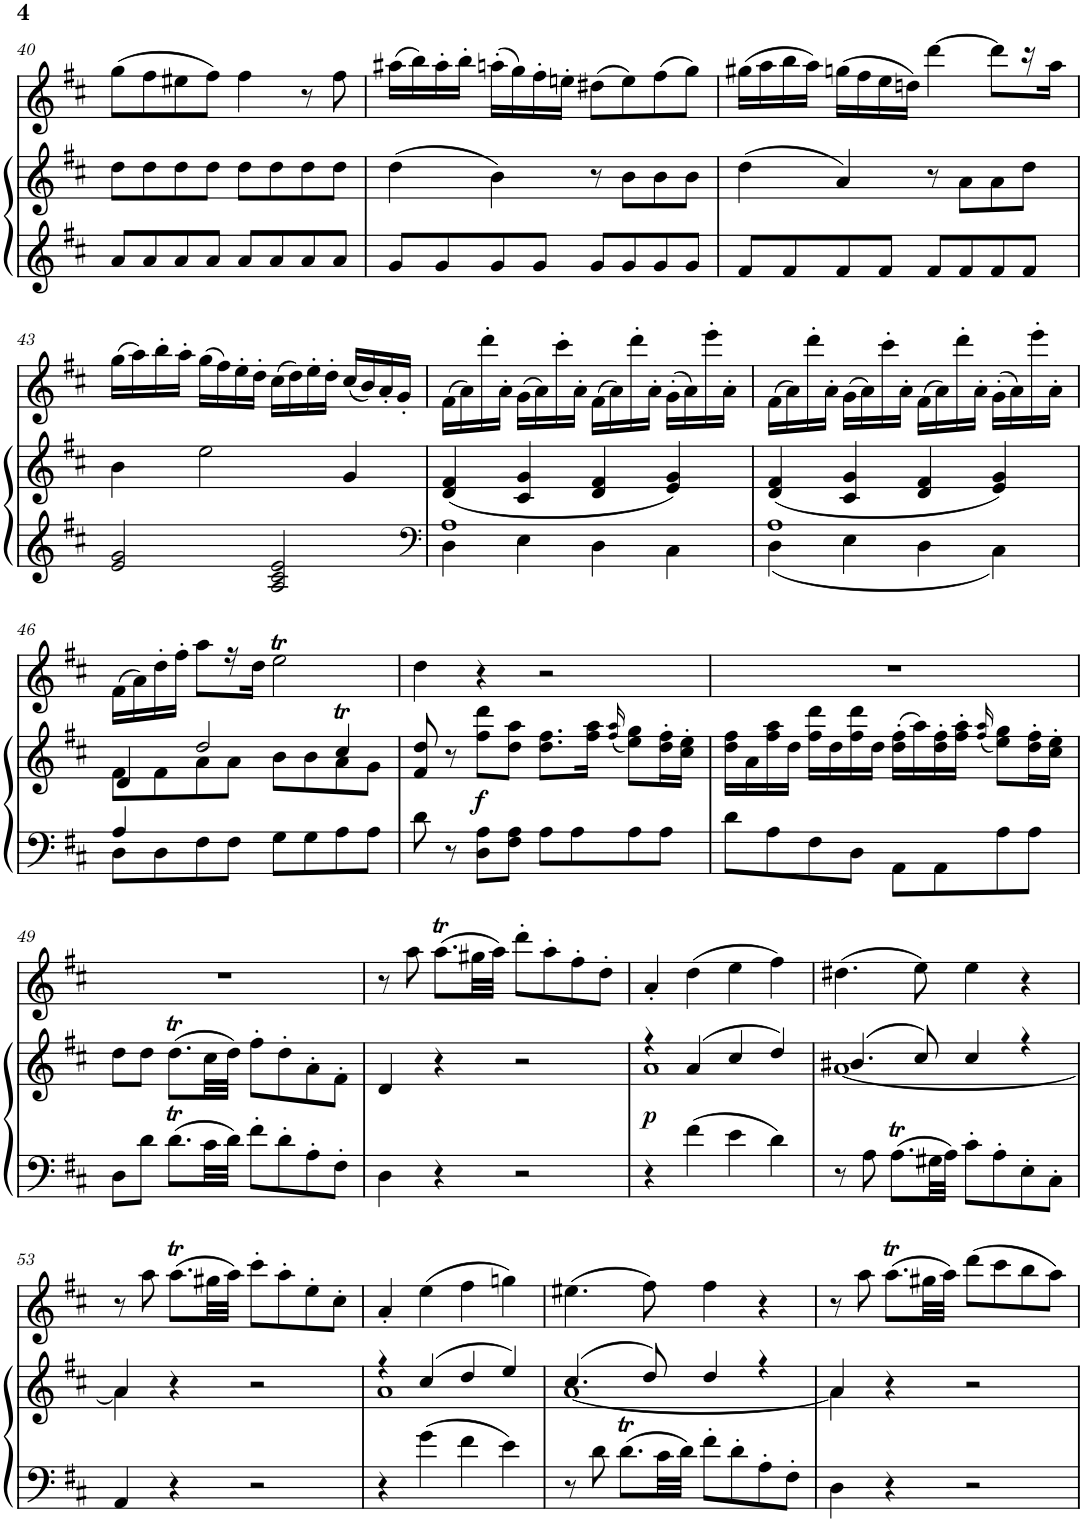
**kern	**kern	**dynam	**kern
*part2	*part2	*part2	*part1
*staff3	*staff2	*staff2/3	*staff1
*I"Piano	*	*	*I"Flauta
*I'Pno	*	*	*I'Fl
!!LO:PB:g=z
*clefG2	*clefG2	*	*clefG2
*k[f#c#]	*k[f#c#]	*	*k[f#c#]
*M4/4	*M4/4	*	*M4/4
*met(c)	*met(c)	*	*met(c)
=40	=40	=40	=40
8a/L	8dd\L	.	(8gg\L
8a/	8dd\	.	8ff#\
8a/	8dd\	.	8ee#X\
8a/J	8dd\J	.	8ff#\J)
8a/L	8dd\L	.	4ff#\
8a/	8dd\	.	.
8a/	8dd\	.	8r
8a/J	8dd\J	.	8ff#\
=41	=41	=41	=41
8g/L	(4dd\	.	(16aa#X\LL
.	.	.	16bb\)
8g/	.	.	16aa#'\
.	.	.	16bb'\JJ
8g/	4b\)	.	(16aan'\LL
.	.	.	16gg\)
8g/J	.	.	16ff#'\
.	.	.	16een'\JJ
8g/L	8r	.	(8dd#X\L
8g/	8b\L	.	8ee\)
8g/	8b\	.	(8ff#\
8g/J	8b\J	.	8gg\J)
=42	=42	=42	=42
8f#/L	(4dd\	.	(16gg#X\LL
.	.	.	16aa\
8f#/	.	.	16bb\
.	.	.	16aa\JJ)
8f#/	4a/)	.	(16ggn\LL
.	.	.	16ff#\
8f#/J	.	.	16ee\
.	.	.	16ddn\JJ)
8f#/L	8r	.	[4ddd\
8f#/	8a\L	.	.
8f#/	8a\	.	8ddd\L]
8f#/J	8dd\J	.	16r
.	.	.	16aa\JJ
!!LO:LB:g=z
=43	=43	=43	=43
2e/ 2g/	4b\	.	(16gg\LL
.	.	.	16aa\)
.	.	.	16bb'\
.	.	.	16aa'\JJ
.	2ee\	.	(16gg\LL
.	.	.	16ff#\)
.	.	.	16ee'\
.	.	.	16dd'\JJ
2A/ 2c#/ 2e/	.	.	(16cc#\LL
.	.	.	16dd\)
.	.	.	16ee'\
.	.	.	16dd'\JJ
.	4g/	.	(16cc#/LL
.	.	.	16b/)
.	.	.	16a'/
.	.	.	16g'/JJ
=44	=44	=44	=44
*clefF4	*	*	*
*^	*	*	*
1A	4D\	(4d/ 4f#/	.	(16f#\LL
.	.	.	.	16a\)
.	.	.	.	16ddd'\
.	.	.	.	16a'\JJ
.	4E\	4c#/ 4g/	.	(16g\LL
.	.	.	.	16a\)
.	.	.	.	16ccc#'\
.	.	.	.	16a'\JJ
.	4D\	4d/ 4f#/	.	(16f#\LL
.	.	.	.	16a\)
.	.	.	.	16ddd'\
.	.	.	.	16a'\JJ
.	4C#\	4e/ 4g/)	.	(16g'\LL
.	.	.	.	16a\)
.	.	.	.	16eee'\
.	.	.	.	16a'\JJ
=45	=45	=45	=45	=45
1A	4D\	(4d/ 4f#/	.	(16f#\LL
.	.	.	.	16a\)
.	.	.	.	16ddd'\
.	.	.	.	16a'\JJ
.	4E\	4c#/ 4g/	.	(16g\LL
.	.	.	.	16a\)
.	.	.	.	16ccc#'\
.	.	.	.	16a'\JJ
.	4D\	4d/ 4f#/	.	(16f#\LL
.	.	.	.	16a\)
.	.	.	.	16ddd'\
.	.	.	.	16a'\JJ
.	4C#\	4e/ 4g/)	.	(16g'\LL
.	.	.	.	16a\)
.	.	.	.	16eee'\
.	.	.	.	16a'\JJ
!!LO:LB:g=z
=46	=46	=46	=46	=46
*	*	*^	*	*
8D\L	4A/	4d/	8f#\L	.	(16f#\LL
.	.	.	.	.	16a\)
8D\	.	.	8f#\	.	16dd'\
.	.	.	.	.	16ff#'\JJ
8F#\	2.ryy	2dd/	8a\	.	8aa\L
8F#\J	.	.	8a\J	.	16r
.	.	.	.	.	16dd\JJ
8G\L	.	.	8b\L	.	2eeT\
8G\	.	.	8b\	.	.
8A\	.	4cc#t/	8a\	.	.
8A\J	.	.	8g\J	.	.
*v	*v	*	*	*	*
*	*v	*v	*	*
=47	=47	=47	=47
8d\	8f#/ 8dd/	.	4dd\
8r	8r	.	.
!	!	!LO:DY:b	!
8D\ 8A\L	8ff#\ 8ddd\L	f	4r
8F#\ 8A\J	8dd\ 8aa\J	.	.
8A\L	8.dd\ 8.ff#\L	.	2r
8A\	.	.	.
.	16ff#\ 16aa\Jk	.	.
.	(16qff#/ 16qaa/	.	.
8A\	8ee\ 8gg\L)	.	.
8A\J	16dd\' 16ff#\'L	.	.
.	16cc#\' 16ee\'JJ	.	.
=48	=48	=48	=48
8d\L	16dd\ 16ff#\LL	.	1r
.	16a\	.	.
8A\	16ff#\ 16aa\	.	.
.	16dd\JJ	.	.
8F#\	16ff#\ 16ddd\LL	.	.
.	16dd\	.	.
8D\J	16ff#\ 16ddd\	.	.
.	16dd\JJ	.	.
8AA\L	(16dd\' 16ff#\'LL	.	.
.	16aa\)	.	.
8AA\	16dd\' 16ff#\'	.	.
.	16ff#\' 16aa\'JJ	.	.
.	(16qff#/ 16qaa/	.	.
8A\	8ee\ 8gg\L)	.	.
8A\J	16dd\' 16ff#\'L	.	.
.	16cc#\' 16ee\'JJ	.	.
!!LO:LB:g=z
=49	=49	=49	=49
8D\L	8dd\L	.	1r
8d\J	8dd\J	.	.
8.dT\L	(8.ddT\L	.	.
32c#\LL	32cc#\LL	.	.
32d\JJJ	32dd\JJJ)	.	.
8f#'\L	8ff#'\L	.	.
8d'\	8dd'\	.	.
8A'\	8a'\	.	.
8F#'\J	8f#'\J	.	.
=50	=50	=50	=50
4D\	4d/	.	8r
.	.	.	8aa\
4r	4r	.	(8.aaT\L
.	.	.	32gg#X\LL
.	.	.	32aa\JJJ)
2r	2r	.	8ddd'\L
.	.	.	8aa'\
.	.	.	8ff#'\
.	.	.	8dd'\J
=51	=51	=51	=51
*	*^	*	*
!	!	!	!LO:DY:b	!
4r	4r	1a	p	4a'/
4f#\	(4a/	.	.	(4dd\
4e\	4cc#/	.	.	4ee\
4d\	4dd/)	.	.	4ff#\)
=52	=52	=52	=52	=52
8r	(4.b#X/	[1a	.	(4.dd#X\
8A\	.	.	.	.
8.AT\L	.	.	.	.
.	8cc#/)	.	.	8ee\)
32G#X\LL	.	.	.	.
32A\JJJ	.	.	.	.
8c#'\L	4cc#/	.	.	4ee\
8A'\	.	.	.	.
8E'\	4r	.	.	4r
8C#'\J	.	.	.	.
!!LO:LB:g=z
=53	=53	=53	=53	=53
4AA/	4a/	4a\]	.	8r
.	.	.	.	8aa\
4r	4r	2.ryy	.	(8.aaT\L
.	.	.	.	32gg#X\LL
.	.	.	.	32aa\JJJ)
2r	2r	.	.	8ccc#'\L
.	.	.	.	8aa'\
.	.	.	.	8ee'\
.	.	.	.	8cc#'\J
=54	=54	=54	=54	=54
4r	4r	1a	.	4a'/
4g\	(4cc#/	.	.	(4ee\
4f#\	4dd/	.	.	4ff#\
4e\	4ee/)	.	.	4ggn\)
=55	=55	=55	=55	=55
8r	(4.cc#/	[1a	.	(4.ee#X\
8d\	.	.	.	.
8.dT\L	.	.	.	.
.	8dd/)	.	.	8ff#\)
32c#\LL	.	.	.	.
32d\JJJ	.	.	.	.
8f#'\L	4dd/	.	.	4ff#\
8d'\	.	.	.	.
8A'\	4r	.	.	4r
8F#'\J	.	.	.	.
=56	=56	=56	=56	=56
4D\	4a/	4a\]	.	8r
.	.	.	.	8aa\
4r	4r	2.ryy	.	(8.aaT\L
.	.	.	.	32gg#X\LL
.	.	.	.	32aa\JJJ)
2r	2r	.	.	(8ddd\L
.	.	.	.	8ccc#\
.	.	.	.	8bb\
.	.	.	.	8aa\J)
*	*v	*v	*	*
=	=	=	=
*-	*-	*-	*-
